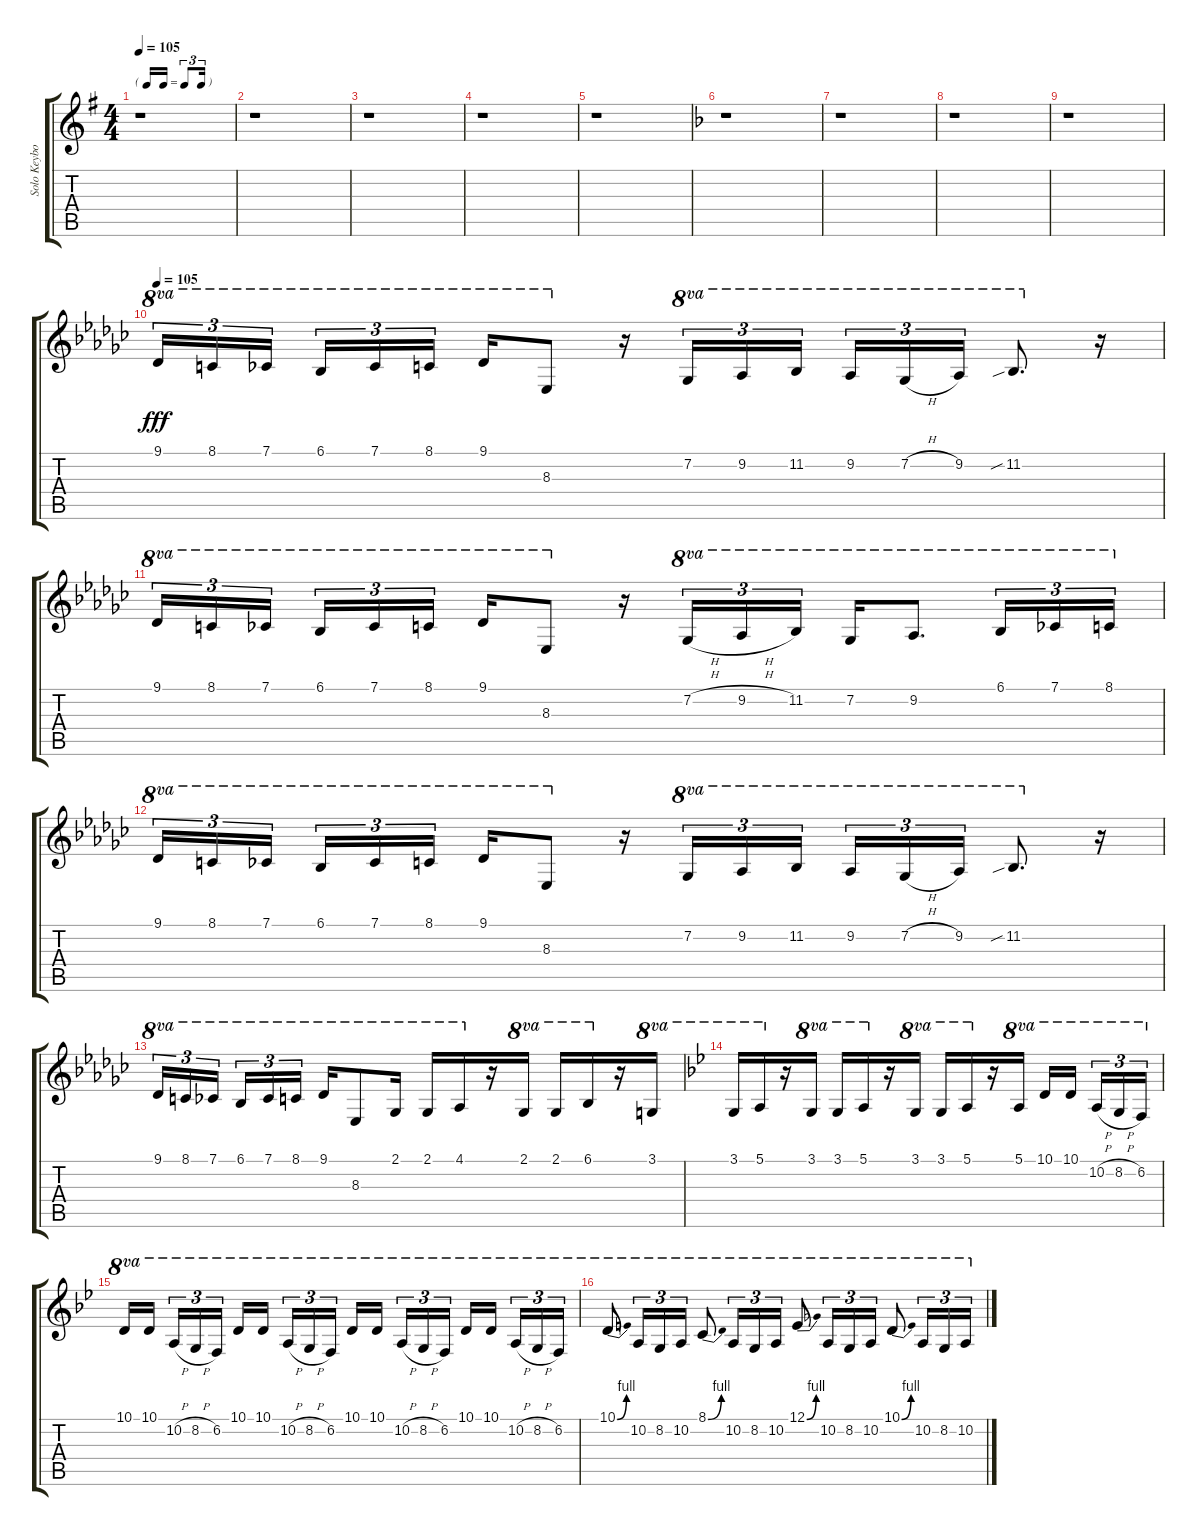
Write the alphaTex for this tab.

\track ("Solo Keyboard ( Matt Guillory )" "Solo Keybo") {instrument lead2sawtooth}
\staff {score tabs}
\tuning (E4 B3 G3 D3 A2 E2) {hide}
\ts (4 4)
\tf triplet16th
\tempo 105
\clef g2
\ks g
r.1{dy fff} |
r.1 |
r.1 |
r.1 |
r.1 |
\ks f
r.1 |
r.1 |
r.1 |
r.1 |
\tempo 105
\ks gb
9.1.16{tu (3 2) ot 8va} 8.1.16{tu (3 2) ot 8va} 7.1.16{tu (3 2) ot 8va beam splitsecondary} 6.1.16{tu (3 2) ot 8va} 7.1.16{tu (3 2) ot 8va} 8.1.16{tu (3 2) ot 8va} 9.1.16{ot 8va} 8.3.8{ot 8va} r.16 7.2.16{tu (3 2) ot 8va} 9.2.16{tu (3 2) ot 8va} 11.2.16{tu (3 2) ot 8va beam splitsecondary} 9.2.16{tu (3 2) ot 8va} 7.2{h}.16{tu (3 2) ot 8va} 9.2.16{tu (3 2) ot 8va} 11.2{sib}.8{d ot 8va} r.16 |
9.1.16{tu (3 2) ot 8va} 8.1.16{tu (3 2) ot 8va} 7.1.16{tu (3 2) ot 8va beam splitsecondary} 6.1.16{tu (3 2) ot 8va} 7.1.16{tu (3 2) ot 8va} 8.1.16{tu (3 2) ot 8va} 9.1.16{ot 8va} 8.3.8{ot 8va} r.16 7.2{h}.16{tu (3 2) ot 8va} 9.2{h}.16{tu (3 2) ot 8va} 11.2.16{tu (3 2) ot 8va beam splitsecondary} 7.2.16{ot 8va} 9.2.8{d ot 8va} 6.1.16{tu (3 2) ot 8va} 7.1.16{tu (3 2) ot 8va} 8.1.16{tu (3 2) ot 8va} |
9.1.16{tu (3 2) ot 8va} 8.1.16{tu (3 2) ot 8va} 7.1.16{tu (3 2) ot 8va beam splitsecondary} 6.1.16{tu (3 2) ot 8va} 7.1.16{tu (3 2) ot 8va} 8.1.16{tu (3 2) ot 8va} 9.1.16{ot 8va} 8.3.8{ot 8va} r.16 7.2.16{tu (3 2) ot 8va} 9.2.16{tu (3 2) ot 8va} 11.2.16{tu (3 2) ot 8va beam splitsecondary} 9.2.16{tu (3 2) ot 8va} 7.2{h}.16{tu (3 2) ot 8va} 9.2.16{tu (3 2) ot 8va} 11.2{sib}.8{d ot 8va} r.16 |
9.1.16{tu (3 2) ot 8va} 8.1.16{tu (3 2) ot 8va} 7.1.16{tu (3 2) ot 8va beam splitsecondary} 6.1.16{tu (3 2) ot 8va} 7.1.16{tu (3 2) ot 8va} 8.1.16{tu (3 2) ot 8va} 9.1.16{ot 8va} 8.3.8{ot 8va} 2.1.16{ot 8va} 2.1.16{ot 8va} 4.1.16{ot 8va} r.16 2.1.16{ot 8va} 2.1.16{ot 8va} 6.1.16{ot 8va} r.16 3.1.16{ot 8va} |
\ks bb
3.1.16{ot 8va} 5.1.16{ot 8va} r.16 3.1.16{ot 8va} 3.1.16{ot 8va} 5.1.16{ot 8va} r.16 3.1.16{ot 8va} 3.1.16{ot 8va} 5.1.16{ot 8va} r.16 5.1.16{ot 8va} 10.1.16{ot 8va} 10.1.16{ot 8va beam splitsecondary} 10.2{h}.16{tu (3 2) ot 8va} 8.2{h}.16{tu (3 2) ot 8va} 6.2.16{tu (3 2) ot 8va} |
10.1.16{ot 8va} 10.1.16{ot 8va beam splitsecondary} 10.2{h}.16{tu (3 2) ot 8va} 8.2{h}.16{tu (3 2) ot 8va} 6.2.16{tu (3 2) ot 8va} 10.1.16{ot 8va} 10.1.16{ot 8va beam splitsecondary} 10.2{h}.16{tu (3 2) ot 8va} 8.2{h}.16{tu (3 2) ot 8va} 6.2.16{tu (3 2) ot 8va} 10.1.16{ot 8va} 10.1.16{ot 8va beam splitsecondary} 10.2{h}.16{tu (3 2) ot 8va} 8.2{h}.16{tu (3 2) ot 8va} 6.2.16{tu (3 2) ot 8va} 10.1.16{ot 8va} 10.1.16{ot 8va beam splitsecondary} 10.2{h}.16{tu (3 2) ot 8va} 8.2{h}.16{tu (3 2) ot 8va} 6.2.16{tu (3 2) ot 8va} |
10.1{be (bend 0 0 60 4)}.8{ot 8va} 10.2.16{tu (3 2) ot 8va} 8.2.16{tu (3 2) ot 8va} 10.2.16{tu (3 2) ot 8va} 8.1{be (bend 0 0 60 4)}.8{ot 8va} 10.2.16{tu (3 2) ot 8va} 8.2.16{tu (3 2) ot 8va} 10.2.16{tu (3 2) ot 8va} 12.1{be (bend 0 0 60 4)}.8{ot 8va} 10.2.16{tu (3 2) ot 8va} 8.2.16{tu (3 2) ot 8va} 10.2.16{tu (3 2) ot 8va} 10.1{be (bend 0 0 60 4)}.8{ot 8va} 10.2.16{tu (3 2) ot 8va} 8.2.16{tu (3 2) ot 8va} 10.2.16{tu (3 2) ot 8va}
